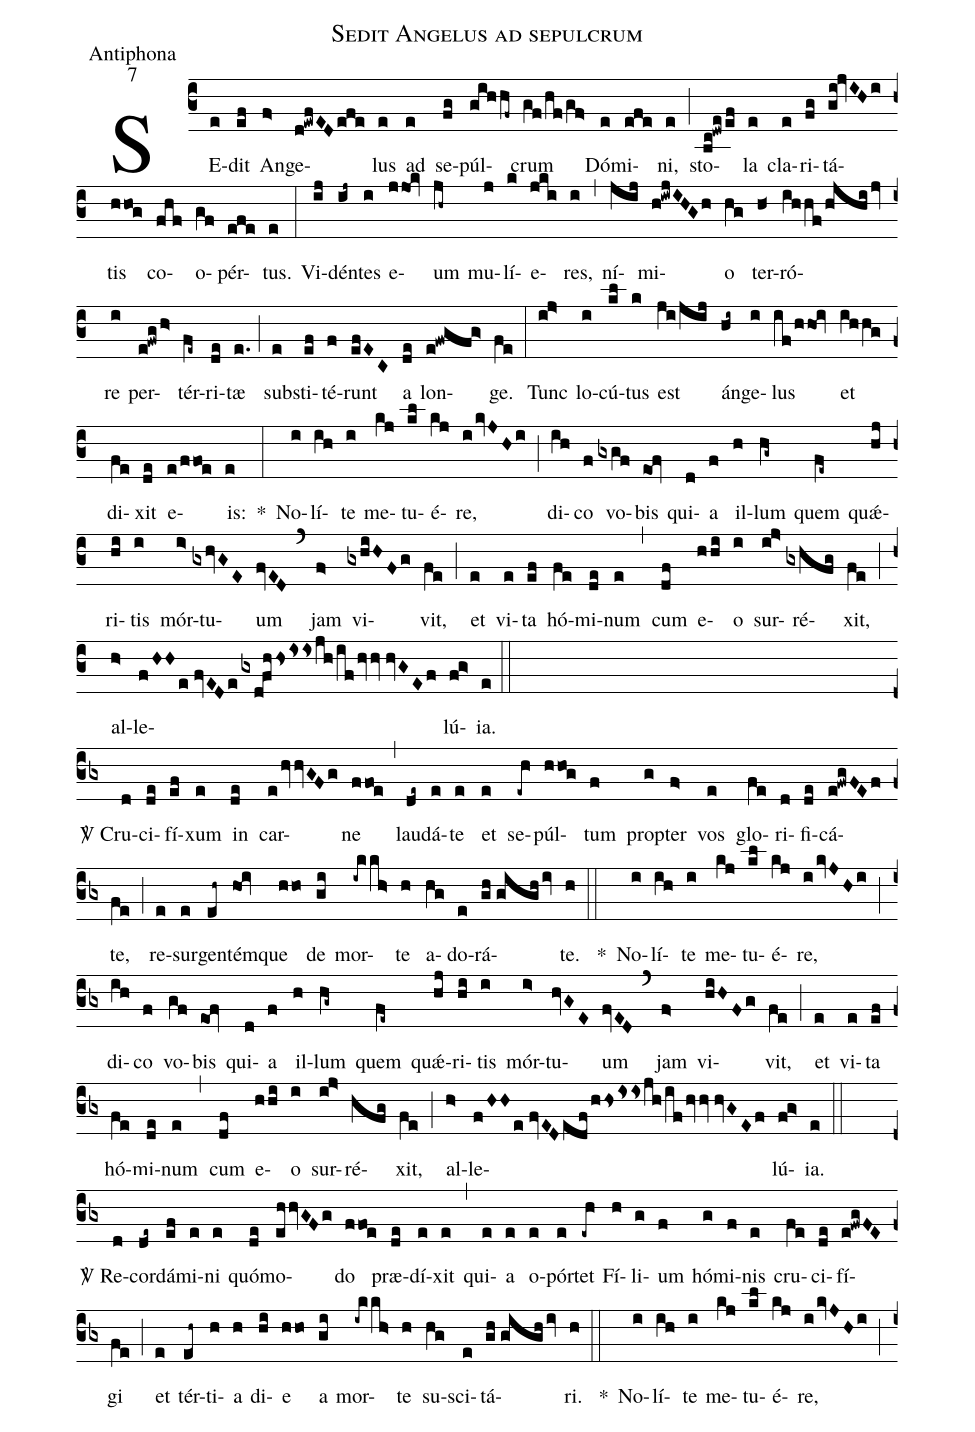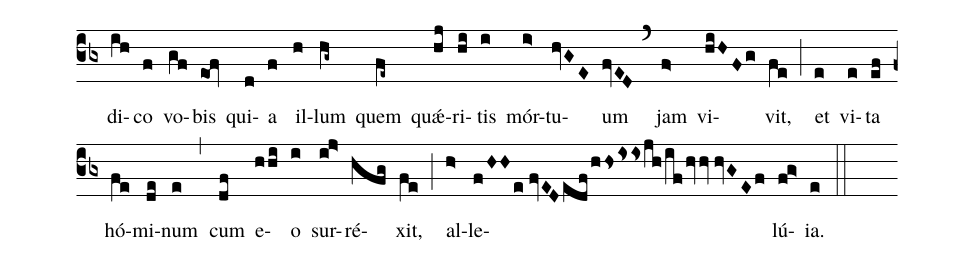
name:Sedit Angelus ad sepulcrum;
office-part:Antiphona;
mode:7;
%%
initial-style: 1;
%%
(c3)SE(e)dit(ef) An(f>)ge(d!ewfEDefe)lus(e) ad(e) se(fg)púl(gihhf~)crum(gf/hf/gf>) Dó(e)mi(efe)ni,(e) (;) sto(bc!dweef)la(e) cla(e)ri(fg)tá(gi!jvIHi)tis(hhog) co(fhf)o(gf)pér(efe)tus.(e) (:) Vi(ij)dén(ij~)tes(i) e(jjok)um(jh~) mu(j)lí(k)e(jki)res,(i) (,) ní(jij)mi(h!iwjIHGh)o(hg) ter(h<)ró(ihhf/hjhijv)re(i) per(e!fwg/h>)tér(fe~)ri(de)tæ(e.) (;) sub(e)sti(ef)té(f)runt(efEC) a(de) lon(e!fwgfg>)ge.(fe) (:) Tunc(ij>) lo(i)cú(kl)tus(k) est(ji/jij) án(hi~)ge(i)lus(if/hhoi) et(ihhg) di(fe)xit(de) e(e/ffoe)is:(e) *(:) No(i)lí(ih)te(i) me(kj)tu(kl)é(kj)re,(i/kvJHi) (;) di(ih)co(f) vo(gxgf)bis(eof) qui(d)a(f) il(h)lum(hg~) quem(fe~) quǽ(hj)ri(hi)tis(i) mór(i>)tu(gxhvGE)um(fvED) (`) jam(f>) vi(gxhiHFg)vit,(fe) (;) et(e) vi(e)ta(ef) hó(fe)mi(de)num(e) (,) cum(df) e(hhi)o(i) sur(ij>)ré(gxhfg)xit,(fe) (;) al(h>)le(f/HHe//fvEDegxdfhhsissjh/ifhvhv//hvGEf)lú(fg>)ia.(e) (z0::cb3Z)

<sp>V/</sp> Cru(d)ci(de)fí(ef)xum(e) in(de) car(ehvhvGFg)ne(ffoe) (,) lau(de~)dá(e)te(e) et(e) se(-eh)púl(hhog)tum(f) prop(g)ter(f>) vos(e) glo(fe)ri(d)fi(de)cá(e!fwgFEf)te,(fe) (;) re(e)sur(e)gen(eh~)tém(hoi)que(hho) de(gi) mor(-ikkh>)te(h) a(hg)do(e)rá(gh//gigh/iv)te.(h) (::)

*() No(i)lí(ih)te(i) me(kj)tu(kl)é(kj)re,(i/kvJHi) (;) di(ih)co(f) vo(gf)bis(eof) qui(d)a(f) il(h)lum(hg~) quem(fe~) quǽ(hj)ri(hi)tis(i) mór(i>)tu(hvGE)um(fvED) (`) jam(f>) vi(hiHFg)vit,(fe) (;) et(e) vi(e)ta(ef) hó(fe)mi(de)num(e) (,) cum(df) e(hhi)o(i) sur(ij>)ré(hfg)xit,(fe) (;) al(h>)le(f/HHe//fvEDedfhhsissjh/ifhvhv//hvGEf)lú(fg>)ia.(e) (::Z)

<sp>V/</sp> Re(d)cor(de~)dá(ef)mi(e)ni(e) quó(de)mo(ehhvGFg)do(ffoe) præ(de)dí(e)xit(e) (,) qui(e)a(e) o(e)pór(e)tet(-eh) Fí(h)li(g)um(f) hó(g)mi(f)nis(e) cru(fe)ci(de)fí(e!fwgFE)gi(fe) (;) et(e) tér(eh~)ti(h)a(h) di(hi)e(hho) a(gi) mor(-ikkh>)te(h) su(hg)sci(e)tá(gh//gigh/iv)ri.(h) (::)

*() No(i)lí(ih)te(i) me(kj)tu(kl)é(kj)re,(i/kvJHi) (;) di(ih)co(f) vo(gf)bis(eof) qui(d)a(f) il(h)lum(hg~) quem(fe~) quǽ(hj)ri(hi)tis(i) mór(i>)tu(hvGE)um(fvED) (`) jam(f>) vi(hiHFg)vit,(fe) (;) et(e) vi(e)ta(ef) hó(fe)mi(de)num(e) (,) cum(df) e(hhi)o(i) sur(ij>)ré(hfg)xit,(fe) (;) al(h>)le(f/HHe//fvEDedfhhsissjh/ifhvhv//hvGEf)lú(fg>)ia.(e) (::Z)
